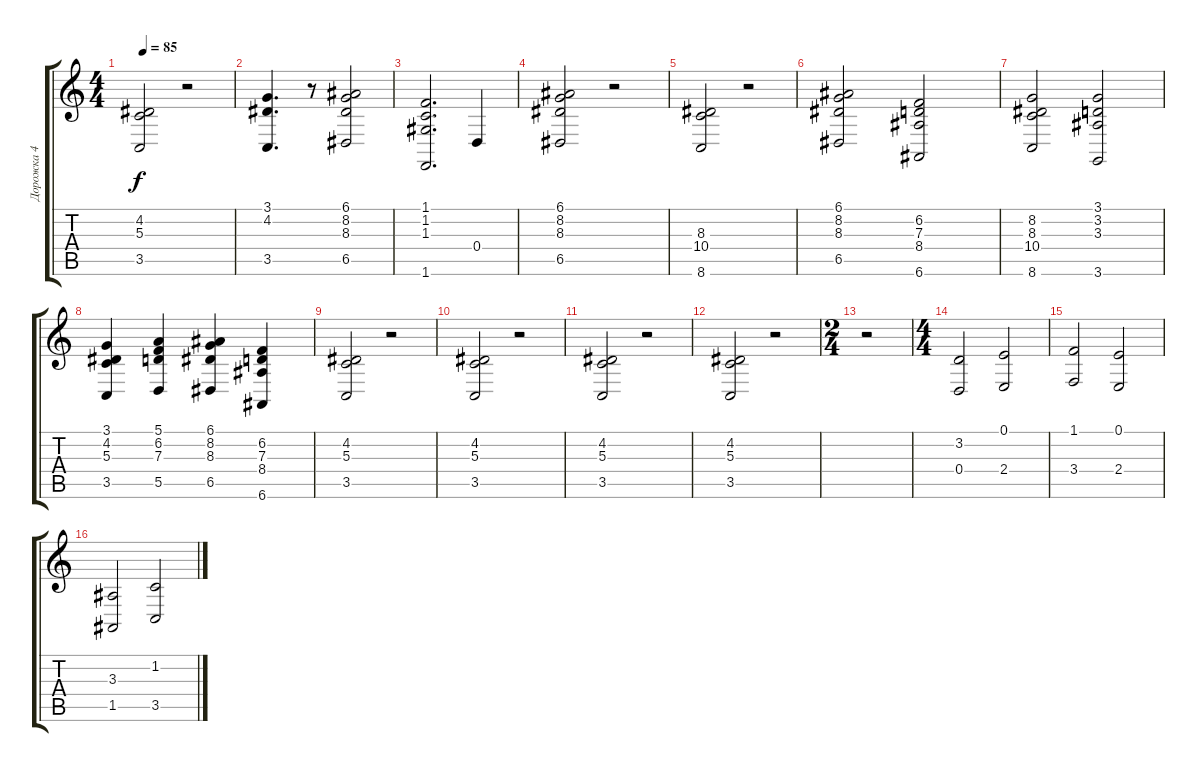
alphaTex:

\track ("Дорожка 4" "Дорожка 4") {instrument stringensemble1}
\staff {score tabs}
\tuning (E4 B3 G3 D3 A2 E2) {hide}
\ts (4 4)
\tempo 85
\clef g2
\ks c
(4.2 5.3 3.5).2{dy f} r.2 |
(3.1 4.2 3.5).4{d} r.8 (6.1 8.2 8.3 6.5).2 |
(1.1 1.2 1.3 1.6).2{d} 0.4.4 |
(6.1 8.2 8.3 6.5).2 r.2 |
(8.3 10.4 8.6).2 r.2 |
(6.1 8.2 8.3 6.5).2 (6.2 7.3 8.4 6.6).2 |
(8.2 8.3 10.4 8.6).2 (3.1 3.2 3.3 3.6).2 |
(3.1 4.2 5.3 3.5).4 (5.1 6.2 7.3 5.5).4 (6.1 8.2 8.3 6.5).4 (6.2 7.3 8.4 6.6).4 |
(4.2 5.3 3.5).2 r.2 |
(4.2 5.3 3.5).2 r.2 |
(4.2 5.3 3.5).2 r.2 |
(4.2 5.3 3.5).2 r.2 |
\ts (2 4)
r.2 |
\ts (4 4)
(3.2 0.4).2 (0.1 2.4).2 |
(1.1 3.4).2 (0.1 2.4).2 |
(3.3 1.5).2 (1.2 3.5).2
